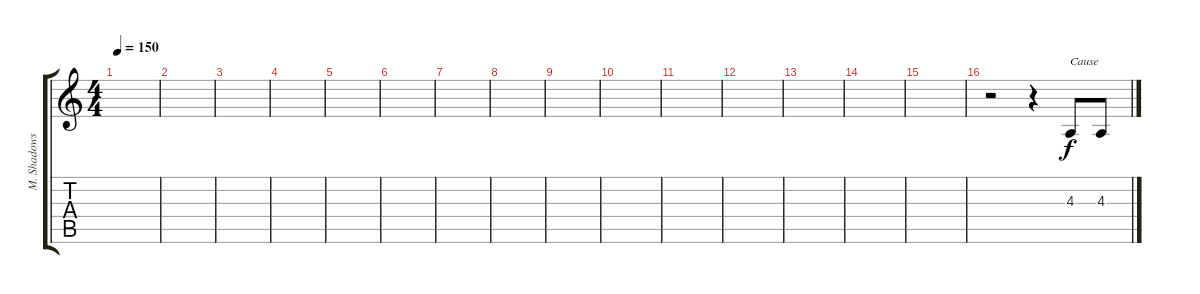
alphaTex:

\track ("M. Shadows" "M. Shadows") {instrument clarinet}
\staff {score tabs}
\tuning (D4 A3 F3 C3 G2 C2) {hide}
\ts (4 4)
\tempo 150
\clef g2
\ks c
|
|
|
|
|
|
|
|
|
|
|
|
|
|
|
r.2 r.4 4.3.8{txt "Cause"} 4.3.8
